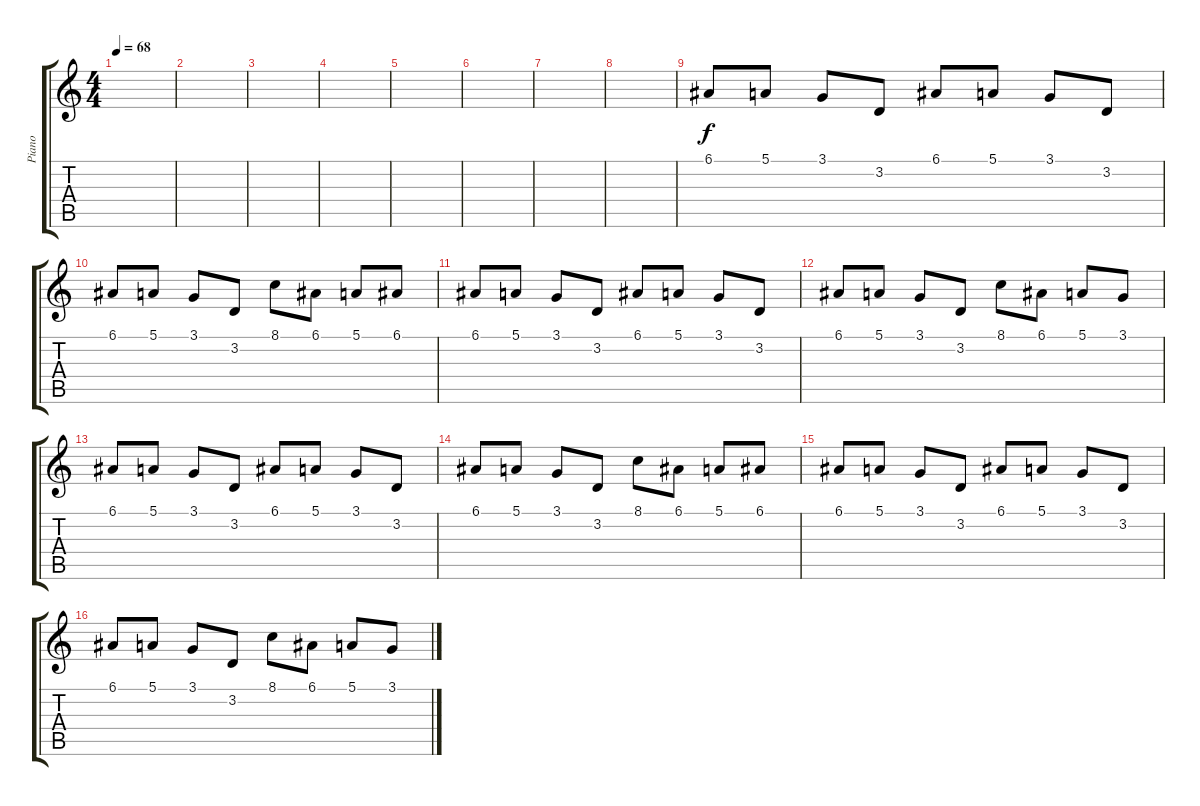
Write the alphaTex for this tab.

\track ("Piano" "Piano") {instrument electricpiano2}
\staff {score tabs}
\tuning (E4 B3 G3 D3 A2 E2) {hide}
\ts (4 4)
\tempo 68
\clef g2
\ks c
|
|
|
|
|
|
|
|
6.1.8 5.1.8 3.1.8 3.2.8 6.1.8 5.1.8 3.1.8 3.2.8 |
6.1.8 5.1.8 3.1.8 3.2.8 8.1.8 6.1.8 5.1.8 6.1.8 |
6.1.8 5.1.8 3.1.8 3.2.8 6.1.8 5.1.8 3.1.8 3.2.8 |
6.1.8 5.1.8 3.1.8 3.2.8 8.1.8 6.1.8 5.1.8 3.1.8 |
6.1.8 5.1.8 3.1.8 3.2.8 6.1.8 5.1.8 3.1.8 3.2.8 |
6.1.8 5.1.8 3.1.8 3.2.8 8.1.8 6.1.8 5.1.8 6.1.8 |
6.1.8 5.1.8 3.1.8 3.2.8 6.1.8 5.1.8 3.1.8 3.2.8 |
6.1.8 5.1.8 3.1.8 3.2.8 8.1.8 6.1.8 5.1.8 3.1.8
